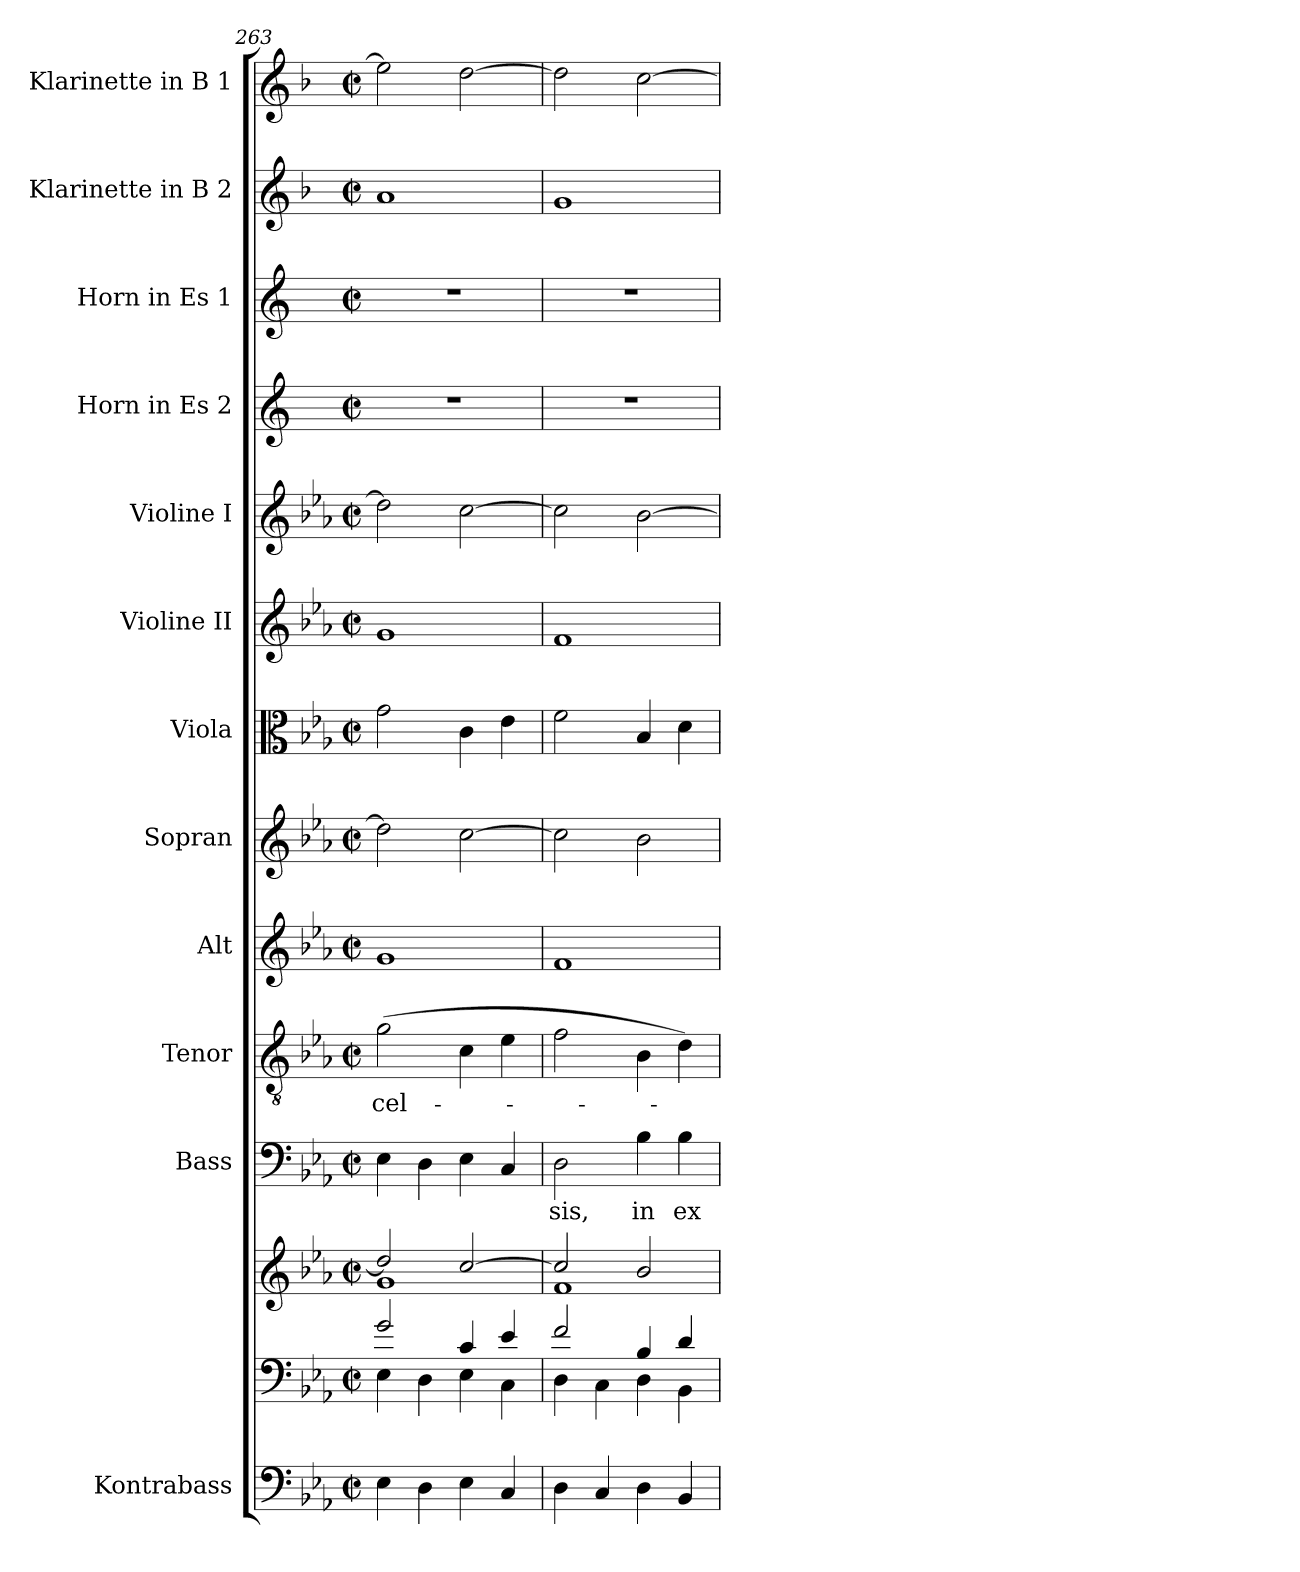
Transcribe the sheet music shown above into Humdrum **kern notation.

**kern	**kern	**kern	**kern	**text	**kern	**text	**kern	**kern	**kern	**kern	**kern	**kern	**kern	**kern	**kern
*part13	*part12	*part12	*part11	*part11	*part10	*part10	*part9	*part8	*part7	*part6	*part5	*part4	*part3	*part2	*part1
*staff14	*staff13	*staff12	*staff11	*staff11	*staff10	*staff10	*staff9	*staff8	*staff7	*staff6	*staff5	*staff4	*staff3	*staff2	*staff1
*I"Kontrabass	*	*	*I"Bass	*	*I"Tenor	*	*I"Alt	*I"Sopran	*I"Viola	*I"Violine II	*I"Violine I	*I"Horn in Es 2	*I"Horn in Es 1	*I"Klarinette in B 2	*I"Klarinette in B 1
*I'Kb.	*	*	*I'B	*	*I'T	*	*I'A	*I'S	*I'Vla.	*I'Vl. II	*I'Vl. I	*I'Hrn. 2	*I'Hrn. 1	*	*
*clefF4	*clefF4	*clefG2	*clefF4	*	*clefGv2	*	*clefG2	*clefG2	*clefC3	*clefG2	*clefG2	*clefG2	*clefG2	*clefG2	*clefG2
*ITrd7c12	*	*	*	*	*	*	*	*	*	*	*	*ITrd5c9	*ITrd5c9	*ITrd1c2	*ITrd1c2
*k[b-e-a-]	*k[b-e-a-]	*k[b-e-a-]	*k[b-e-a-]	*	*k[b-e-a-]	*	*k[b-e-a-]	*k[b-e-a-]	*k[b-e-a-]	*k[b-e-a-]	*k[b-e-a-]	*k[b-e-a-]	*k[b-e-a-]	*k[b-e-a-]	*k[b-e-a-]
*E-:	*E-:	*E-:	*E-:	*	*E-:	*	*E-:	*E-:	*E-:	*E-:	*E-:	*E-:	*E-:	*E-:	*E-:
*M2/2	*M2/2	*M2/2	*M2/2	*	*M2/2	*	*M2/2	*M2/2	*M2/2	*M2/2	*M2/2	*M2/2	*M2/2	*M2/2	*M2/2
*met(c|)	*met(c|)	*met(c|)	*met(c|)	*	*met(c|)	*	*met(c|)	*met(c|)	*met(c|)	*met(c|)	*met(c|)	*met(c|)	*met(c|)	*met(c|)	*met(c|)
=263	=263	=263	=263	=263	=263	=263	=263	=263	=263	=263	=263	=263	=263	=263	=263
*	*^	*^	*	*	*	*	*	*	*	*	*	*	*	*	*
!	!	!	!	!	!	!	!	!LO:LY:b	!	!	!	!	!	!	!	!	!
4EE-\	2g/	4E-\	2dd/]	1g	4E-\	.	(>2g\	-cel-	1g	2dd\]	2g\	1g	2dd\]	1r	1r	1g	2dd\]
4DD\	.	4D\	.	.	4D\	.	.	.	.	.	.	.	.	.	.	.	.
4EE-\	4c/	4E-\	[>2cc/	.	4E-\	.	4c\	.	.	[2cc\	4c\	.	[2cc\	.	.	.	[2cc\
4CC/	4e-/	4C\	.	.	4C/	.	4e-\	.	.	.	4e-\	.	.	.	.	.	.
=264	=264	=264	=264	=264	=264	=264	=264	=264	=264	=264	=264	=264	=264	=264	=264	=264	=264
!	!	!	!	!	!	!LO:LY:b	!	!	!	!	!	!	!	!	!	!	!
4DD\	2f/	4D\	2cc/]	1f	2D\	-sis,	2f\	.	1f	2cc\]	2f\	1f	2cc\]	1r	1r	1f	2cc\]
4CC/	.	4C\	.	.	.	.	.	.	.	.	.	.	.	.	.	.	.
!	!	!	!	!	!	!LO:LY:b	!	!	!	!	!	!	!	!	!	!	!
4DD\	4B-/	4D\	2b-/	.	4B-\	in	4B-\	.	.	2b-\	4B-/	.	[2b-\	.	.	.	[2b-\
!	!	!	!	!	!	!LO:LY:b	!	!	!	!	!	!	!	!	!	!	!
4BBB-/	4d/	4BB-\	.	.	4B-\	ex-	4d\)	.	.	.	4d\	.	.	.	.	.	.
*	*v	*v	*	*	*	*	*	*	*	*	*	*	*	*	*	*	*
*	*	*v	*v	*	*	*	*	*	*	*	*	*	*	*	*	*
=	=	=	=	=	=	=	=	=	=	=	=	=	=	=	=
*-	*-	*-	*-	*-	*-	*-	*-	*-	*-	*-	*-	*-	*-	*-	*-
